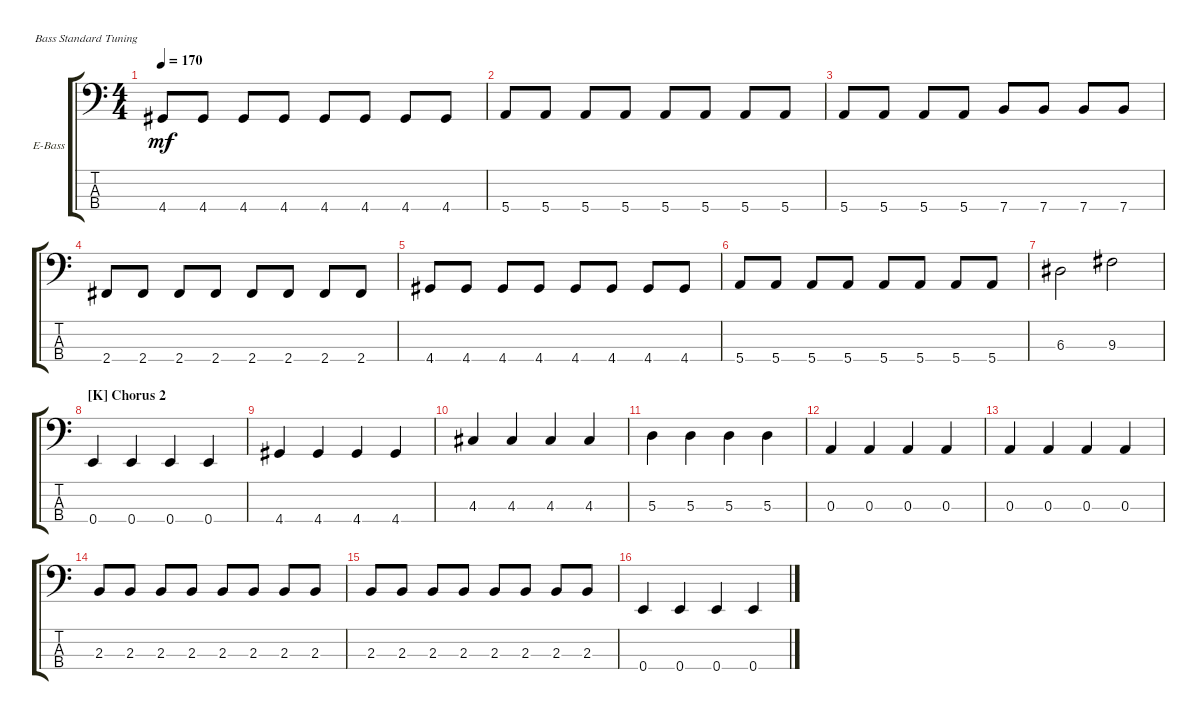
\defaultSystemsLayout 4
\bracketExtendMode groupsimilarinstruments
\firstSystemTrackNameOrientation horizontal
\otherSystemsTrackNameOrientation horizontal
\track ("Electric Bass" "E-Bass") {instrument electricbassfinger}
\staff {score tabs}
\tuning (G2 D2 A1 E1)
\ts (4 4)
\tempo 170
\clef f4
\ks c
4.4.8{dy mf} 4.4.8 4.4.8 4.4.8 4.4.8 4.4.8 4.4.8 4.4.8 |
5.4.8 5.4.8 5.4.8 5.4.8 5.4.8 5.4.8 5.4.8 5.4.8 |
5.4.8 5.4.8 5.4.8 5.4.8 7.4.8 7.4.8 7.4.8 7.4.8 |
2.4.8 2.4.8 2.4.8 2.4.8 2.4.8 2.4.8 2.4.8 2.4.8 |
4.4.8 4.4.8 4.4.8 4.4.8 4.4.8 4.4.8 4.4.8 4.4.8 |
5.4.8 5.4.8 5.4.8 5.4.8 5.4.8 5.4.8 5.4.8 5.4.8 |
6.3.2 9.3.2 |
\section ("K" "Chorus 2")
0.4.4 0.4.4 0.4.4 0.4.4 |
4.4.4 4.4.4 4.4.4 4.4.4 |
4.3.4 4.3.4 4.3.4 4.3.4 |
5.3.4 5.3.4 5.3.4 5.3.4 |
0.3.4 0.3.4 0.3.4 0.3.4 |
0.3.4 0.3.4 0.3.4 0.3.4 |
2.3.8 2.3.8 2.3.8 2.3.8 2.3.8 2.3.8 2.3.8 2.3.8 |
2.3.8 2.3.8 2.3.8 2.3.8 2.3.8 2.3.8 2.3.8 2.3.8 |
0.4.4 0.4.4 0.4.4 0.4.4
